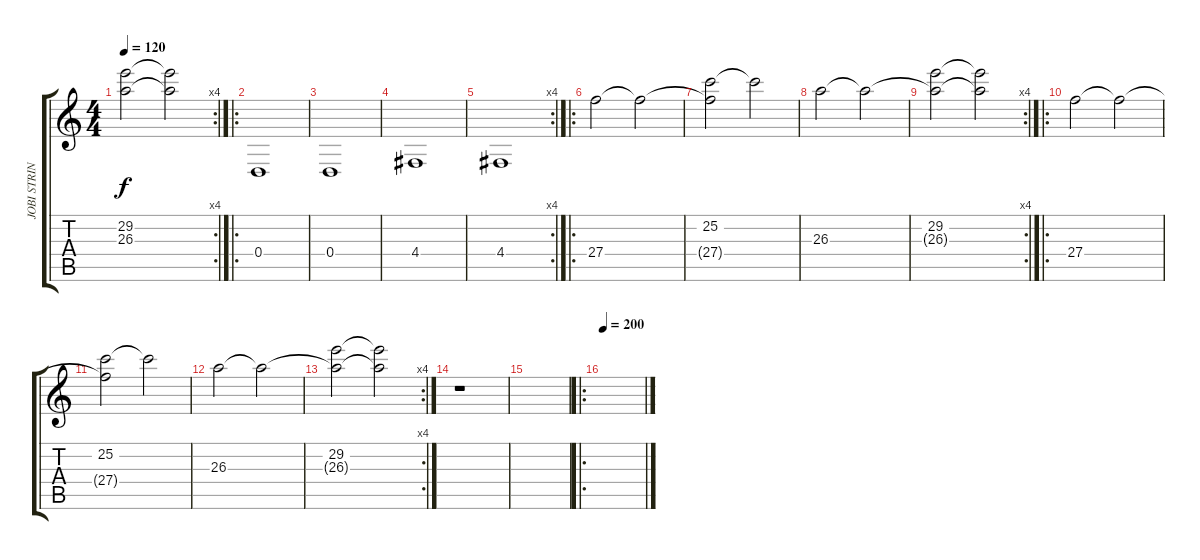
\track ("JOBI STRINGS" "JOBI STRIN") {instrument stringensemble2}
\staff {score tabs}
\tuning (E4 B3 G3 D3 A2 E2) {hide}
\rc 4
\ts (4 4)
\tempo 120
\clef g2
\ks c
(29.2 26.3{t}).2{dy f} (29.2{t} 26.3{t}).2 |
\ro
0.4.1 |
0.4.1 |
4.4.1 |
\rc 4
4.4.1 |
\ro
27.4.2 27.4{t}.2 |
(25.2 27.4{t}).2 25.2{t}.2 |
26.3.2 26.3{t}.2 |
\rc 4
(29.2 26.3{t}).2 (29.2{t} 26.3{t}).2 |
\ro
27.4.2 27.4{t}.2 |
(25.2 27.4{t}).2 25.2{t}.2 |
26.3.2 26.3{t}.2 |
\rc 4
(29.2 26.3{t}).2 (29.2{t} 26.3{t}).2 |
r.1 |
|
\ro
\tempo 200
